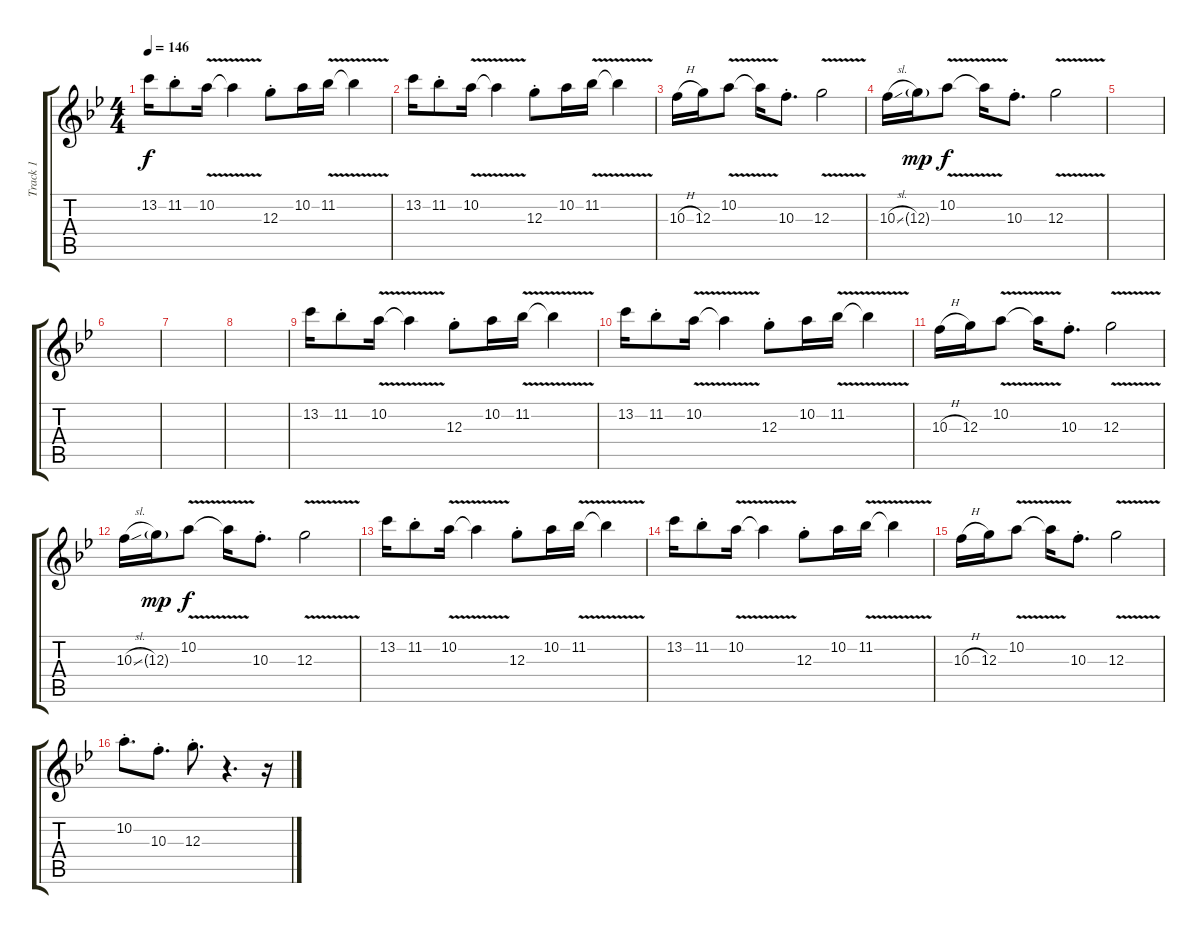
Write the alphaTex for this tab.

\track ("Track 1" "Track 1") {instrument overdrivenguitar}
\staff {score tabs}
\tuning (E4 B3 G3 D3 A2 E2) {hide}
\ts (4 4)
\tempo 146
\clef g2
\ks gminor
13.2.16{dy f} 11.2{st}.8 10.2{v}.16 10.2{v t}.4 12.3{st}.8 10.2.16 11.2{v}.16 11.2{v t}.4 |
13.2.16 11.2{st}.8 10.2{v}.16 10.2{v t}.4 12.3{st}.8 10.2.16 11.2{v}.16 11.2{v t}.4 |
10.3{h}.16 12.3.16 10.2{v}.8 10.2{v t}.16 10.3{st}.8{d} 12.3{v}.2 |
10.3{sl}.16 12.3{g}.16{dy mp} 10.2{v}.8{dy f} 10.2{v t}.16 10.3{st}.8{d} 12.3{v}.2 |
|
|
|
|
13.2.16 11.2{st}.8 10.2{v}.16 10.2{v t}.4 12.3{st}.8 10.2.16 11.2{v}.16 11.2{v t}.4 |
13.2.16 11.2{st}.8 10.2{v}.16 10.2{v t}.4 12.3{st}.8 10.2.16 11.2{v}.16 11.2{v t}.4 |
10.3{h}.16 12.3.16 10.2{v}.8 10.2{v t}.16 10.3{st}.8{d} 12.3{v}.2 |
10.3{sl}.16 12.3{g}.16{dy mp} 10.2{v}.8{dy f} 10.2{v t}.16 10.3{st}.8{d} 12.3{v}.2 |
13.2.16 11.2{st}.8 10.2{v}.16 10.2{v t}.4 12.3{st}.8 10.2.16 11.2{v}.16 11.2{v t}.4 |
13.2.16 11.2{st}.8 10.2{v}.16 10.2{v t}.4 12.3{st}.8 10.2.16 11.2{v}.16 11.2{v t}.4 |
10.3{h}.16 12.3.16 10.2{v}.8 10.2{v t}.16 10.3{st}.8{d} 12.3{v}.2 |
10.2{st}.8{d} 10.3{st}.8{d} 12.3{st}.8{d} r.4{d} r.16
